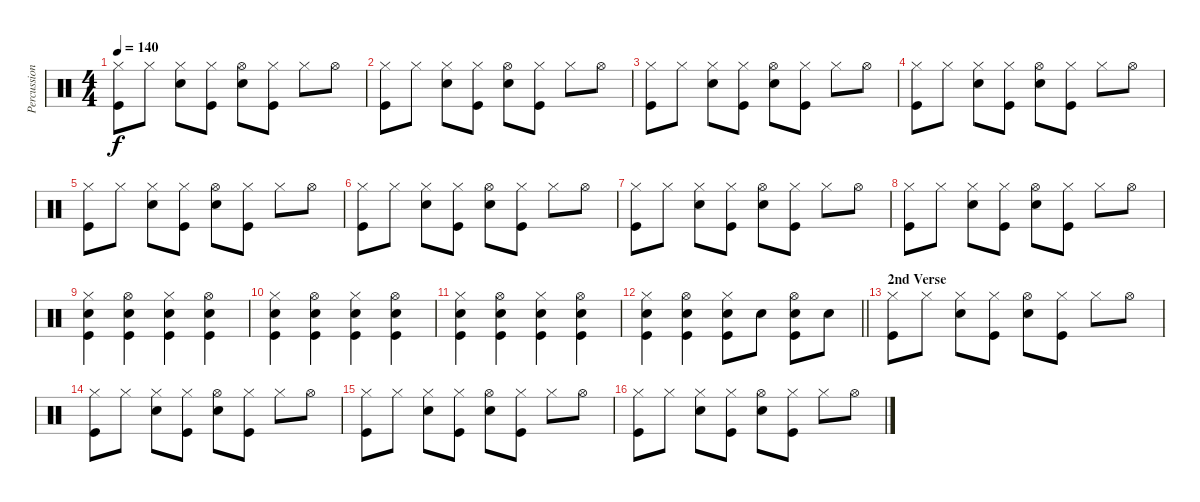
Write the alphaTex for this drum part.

\track ("Percussion" "Percussion") {instrument percussion}
\staff {score}
\articulation defaults
\ts (4 4)
\tempo 140
\clef neutral
\ks c
("Hi-Hat (closed)" "Kick (hit)").8{dy f} "Hi-Hat (closed)".8 ("Hi-Hat (closed)" "Snare (hit) 2").8 ("Hi-Hat (closed)" "Kick (hit)").8 ("Hi-Hat (open)" "Snare (hit) 2").8 ("Hi-Hat (closed)" "Kick (hit)").8 "Hi-Hat (closed)".8 "Hi-Hat (open)".8 |
("Hi-Hat (closed)" "Kick (hit)").8 "Hi-Hat (closed)".8 ("Hi-Hat (closed)" "Snare (hit) 2").8 ("Hi-Hat (closed)" "Kick (hit)").8 ("Hi-Hat (open)" "Snare (hit) 2").8 ("Hi-Hat (closed)" "Kick (hit)").8 "Hi-Hat (closed)".8 "Hi-Hat (open)".8 |
("Hi-Hat (closed)" "Kick (hit)").8 "Hi-Hat (closed)".8 ("Hi-Hat (closed)" "Snare (hit) 2").8 ("Hi-Hat (closed)" "Kick (hit)").8 ("Hi-Hat (open)" "Snare (hit) 2").8 ("Hi-Hat (closed)" "Kick (hit)").8 "Hi-Hat (closed)".8 "Hi-Hat (open)".8 |
("Hi-Hat (closed)" "Kick (hit)").8 "Hi-Hat (closed)".8 ("Hi-Hat (closed)" "Snare (hit) 2").8 ("Hi-Hat (closed)" "Kick (hit)").8 ("Hi-Hat (open)" "Snare (hit) 2").8 ("Hi-Hat (closed)" "Kick (hit)").8 "Hi-Hat (closed)".8 "Hi-Hat (open)".8 |
("Hi-Hat (closed)" "Kick (hit)").8 "Hi-Hat (closed)".8 ("Hi-Hat (closed)" "Snare (hit) 2").8 ("Hi-Hat (closed)" "Kick (hit)").8 ("Hi-Hat (open)" "Snare (hit) 2").8 ("Hi-Hat (closed)" "Kick (hit)").8 "Hi-Hat (closed)".8 "Hi-Hat (open)".8 |
("Hi-Hat (closed)" "Kick (hit)").8 "Hi-Hat (closed)".8 ("Hi-Hat (closed)" "Snare (hit) 2").8 ("Hi-Hat (closed)" "Kick (hit)").8 ("Hi-Hat (open)" "Snare (hit) 2").8 ("Hi-Hat (closed)" "Kick (hit)").8 "Hi-Hat (closed)".8 "Hi-Hat (open)".8 |
("Hi-Hat (closed)" "Kick (hit)").8 "Hi-Hat (closed)".8 ("Hi-Hat (closed)" "Snare (hit) 2").8 ("Hi-Hat (closed)" "Kick (hit)").8 ("Hi-Hat (open)" "Snare (hit) 2").8 ("Hi-Hat (closed)" "Kick (hit)").8 "Hi-Hat (closed)".8 "Hi-Hat (open)".8 |
("Hi-Hat (closed)" "Kick (hit)").8 "Hi-Hat (closed)".8 ("Hi-Hat (closed)" "Snare (hit) 2").8 ("Hi-Hat (closed)" "Kick (hit)").8 ("Hi-Hat (open)" "Snare (hit) 2").8 ("Hi-Hat (closed)" "Kick (hit)").8 "Hi-Hat (closed)".8 "Hi-Hat (open)".8 |
("Hi-Hat (closed)" "Snare (hit) 2" "Kick (hit)").4 ("Hi-Hat (open)" "Snare (hit) 2" "Kick (hit)").4 ("Hi-Hat (closed)" "Snare (hit) 2" "Kick (hit)").4 ("Hi-Hat (open)" "Snare (hit) 2" "Kick (hit)").4 |
("Hi-Hat (closed)" "Snare (hit) 2" "Kick (hit)").4 ("Hi-Hat (open)" "Snare (hit) 2" "Kick (hit)").4 ("Hi-Hat (closed)" "Snare (hit) 2" "Kick (hit)").4 ("Hi-Hat (open)" "Snare (hit) 2" "Kick (hit)").4 |
("Hi-Hat (closed)" "Snare (hit) 2" "Kick (hit)").4 ("Hi-Hat (open)" "Snare (hit) 2" "Kick (hit)").4 ("Hi-Hat (closed)" "Snare (hit) 2" "Kick (hit)").4 ("Hi-Hat (open)" "Snare (hit) 2" "Kick (hit)").4 |
\barLineRight lightlight
("Hi-Hat (closed)" "Snare (hit) 2" "Kick (hit)").4 ("Hi-Hat (open)" "Snare (hit) 2" "Kick (hit)").4 ("Hi-Hat (closed)" "Snare (hit) 2" "Kick (hit)").8 "Snare (hit) 2".8 ("Hi-Hat (open)" "Snare (hit) 2" "Kick (hit)").8 "Snare (hit) 2".8 |
\section ("" "2nd Verse")
("Hi-Hat (closed)" "Kick (hit)").8 "Hi-Hat (closed)".8 ("Hi-Hat (closed)" "Snare (hit) 2").8 ("Hi-Hat (closed)" "Kick (hit)").8 ("Hi-Hat (open)" "Snare (hit) 2").8 ("Hi-Hat (closed)" "Kick (hit)").8 "Hi-Hat (closed)".8 "Hi-Hat (open)".8 |
("Hi-Hat (closed)" "Kick (hit)").8 "Hi-Hat (closed)".8 ("Hi-Hat (closed)" "Snare (hit) 2").8 ("Hi-Hat (closed)" "Kick (hit)").8 ("Hi-Hat (open)" "Snare (hit) 2").8 ("Hi-Hat (closed)" "Kick (hit)").8 "Hi-Hat (closed)".8 "Hi-Hat (open)".8 |
("Hi-Hat (closed)" "Kick (hit)").8 "Hi-Hat (closed)".8 ("Hi-Hat (closed)" "Snare (hit) 2").8 ("Hi-Hat (closed)" "Kick (hit)").8 ("Hi-Hat (open)" "Snare (hit) 2").8 ("Hi-Hat (closed)" "Kick (hit)").8 "Hi-Hat (closed)".8 "Hi-Hat (open)".8 |
("Hi-Hat (closed)" "Kick (hit)").8 "Hi-Hat (closed)".8 ("Hi-Hat (closed)" "Snare (hit) 2").8 ("Hi-Hat (closed)" "Kick (hit)").8 ("Hi-Hat (open)" "Snare (hit) 2").8 ("Hi-Hat (closed)" "Kick (hit)").8 "Hi-Hat (closed)".8 "Hi-Hat (open)".8
